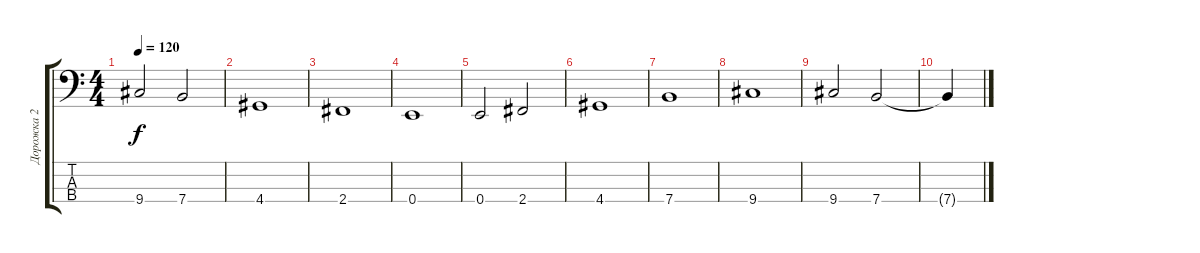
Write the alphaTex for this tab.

\track ("Дорожка 2" "Дорожка 2") {instrument electricbassfinger}
\staff {score tabs}
\tuning (G2 D2 A1 E1) {hide}
\ts (4 4)
\tempo 120
\clef f4
\ks c
9.4.2{dy f} 7.4.2 |
4.4.1 |
2.4.1 |
0.4.1 |
0.4.2 2.4.2 |
4.4.1 |
7.4.1 |
9.4.1 |
9.4.2 7.4.2 |
7.4{t}.4
